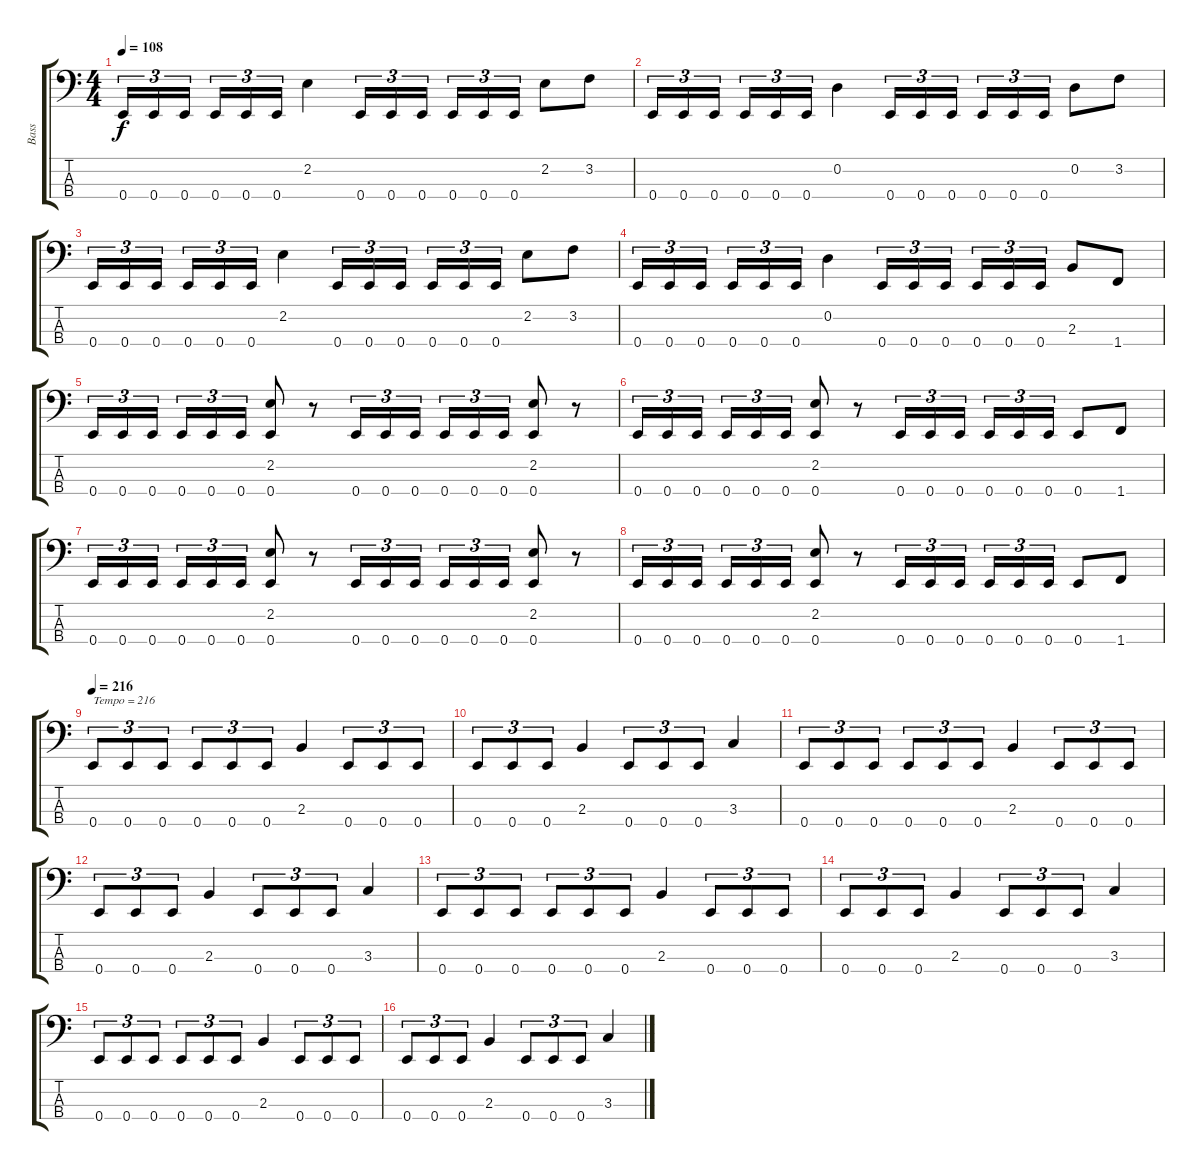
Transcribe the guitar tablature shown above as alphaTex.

\track ("Bass" "Bass") {instrument electricbassfinger}
\staff {score tabs}
\tuning (G2 D2 A1 E1) {hide}
\ts (4 4)
\tempo 108
\clef f4
\ks c
0.4.16{tu (3 2) dy f} 0.4.16{tu (3 2)} 0.4.16{tu (3 2)} 0.4.16{tu (3 2)} 0.4.16{tu (3 2)} 0.4.16{tu (3 2)} 2.2.4 0.4.16{tu (3 2)} 0.4.16{tu (3 2)} 0.4.16{tu (3 2)} 0.4.16{tu (3 2)} 0.4.16{tu (3 2)} 0.4.16{tu (3 2)} 2.2.8 3.2.8 |
0.4.16{tu (3 2)} 0.4.16{tu (3 2)} 0.4.16{tu (3 2)} 0.4.16{tu (3 2)} 0.4.16{tu (3 2)} 0.4.16{tu (3 2)} 0.2.4 0.4.16{tu (3 2)} 0.4.16{tu (3 2)} 0.4.16{tu (3 2)} 0.4.16{tu (3 2)} 0.4.16{tu (3 2)} 0.4.16{tu (3 2)} 0.2.8 3.2.8 |
0.4.16{tu (3 2)} 0.4.16{tu (3 2)} 0.4.16{tu (3 2)} 0.4.16{tu (3 2)} 0.4.16{tu (3 2)} 0.4.16{tu (3 2)} 2.2.4 0.4.16{tu (3 2)} 0.4.16{tu (3 2)} 0.4.16{tu (3 2)} 0.4.16{tu (3 2)} 0.4.16{tu (3 2)} 0.4.16{tu (3 2)} 2.2.8 3.2.8 |
0.4.16{tu (3 2)} 0.4.16{tu (3 2)} 0.4.16{tu (3 2)} 0.4.16{tu (3 2)} 0.4.16{tu (3 2)} 0.4.16{tu (3 2)} 0.2.4 0.4.16{tu (3 2)} 0.4.16{tu (3 2)} 0.4.16{tu (3 2)} 0.4.16{tu (3 2)} 0.4.16{tu (3 2)} 0.4.16{tu (3 2)} 2.3.8 1.4.8 |
0.4.16{tu (3 2)} 0.4.16{tu (3 2)} 0.4.16{tu (3 2)} 0.4.16{tu (3 2)} 0.4.16{tu (3 2)} 0.4.16{tu (3 2)} (2.2 0.4).8 r.8 0.4.16{tu (3 2)} 0.4.16{tu (3 2)} 0.4.16{tu (3 2)} 0.4.16{tu (3 2)} 0.4.16{tu (3 2)} 0.4.16{tu (3 2)} (2.2 0.4).8 r.8 |
0.4.16{tu (3 2)} 0.4.16{tu (3 2)} 0.4.16{tu (3 2)} 0.4.16{tu (3 2)} 0.4.16{tu (3 2)} 0.4.16{tu (3 2)} (2.2 0.4).8 r.8 0.4.16{tu (3 2)} 0.4.16{tu (3 2)} 0.4.16{tu (3 2)} 0.4.16{tu (3 2)} 0.4.16{tu (3 2)} 0.4.16{tu (3 2)} 0.4.8 1.4.8 |
0.4.16{tu (3 2)} 0.4.16{tu (3 2)} 0.4.16{tu (3 2)} 0.4.16{tu (3 2)} 0.4.16{tu (3 2)} 0.4.16{tu (3 2)} (2.2 0.4).8 r.8 0.4.16{tu (3 2)} 0.4.16{tu (3 2)} 0.4.16{tu (3 2)} 0.4.16{tu (3 2)} 0.4.16{tu (3 2)} 0.4.16{tu (3 2)} (2.2 0.4).8 r.8 |
0.4.16{tu (3 2)} 0.4.16{tu (3 2)} 0.4.16{tu (3 2)} 0.4.16{tu (3 2)} 0.4.16{tu (3 2)} 0.4.16{tu (3 2)} (2.2 0.4).8 r.8 0.4.16{tu (3 2)} 0.4.16{tu (3 2)} 0.4.16{tu (3 2)} 0.4.16{tu (3 2)} 0.4.16{tu (3 2)} 0.4.16{tu (3 2)} 0.4.8 1.4.8 |
\tempo 216
0.4.8{tu (3 2) txt "Tempo = 216"} 0.4.8{tu (3 2)} 0.4.8{tu (3 2)} 0.4.8{tu (3 2)} 0.4.8{tu (3 2)} 0.4.8{tu (3 2)} 2.3.4 0.4.8{tu (3 2)} 0.4.8{tu (3 2)} 0.4.8{tu (3 2)} |
0.4.8{tu (3 2)} 0.4.8{tu (3 2)} 0.4.8{tu (3 2)} 2.3.4 0.4.8{tu (3 2)} 0.4.8{tu (3 2)} 0.4.8{tu (3 2)} 3.3.4 |
0.4.8{tu (3 2)} 0.4.8{tu (3 2)} 0.4.8{tu (3 2)} 0.4.8{tu (3 2)} 0.4.8{tu (3 2)} 0.4.8{tu (3 2)} 2.3.4 0.4.8{tu (3 2)} 0.4.8{tu (3 2)} 0.4.8{tu (3 2)} |
0.4.8{tu (3 2)} 0.4.8{tu (3 2)} 0.4.8{tu (3 2)} 2.3.4 0.4.8{tu (3 2)} 0.4.8{tu (3 2)} 0.4.8{tu (3 2)} 3.3.4 |
0.4.8{tu (3 2)} 0.4.8{tu (3 2)} 0.4.8{tu (3 2)} 0.4.8{tu (3 2)} 0.4.8{tu (3 2)} 0.4.8{tu (3 2)} 2.3.4 0.4.8{tu (3 2)} 0.4.8{tu (3 2)} 0.4.8{tu (3 2)} |
0.4.8{tu (3 2)} 0.4.8{tu (3 2)} 0.4.8{tu (3 2)} 2.3.4 0.4.8{tu (3 2)} 0.4.8{tu (3 2)} 0.4.8{tu (3 2)} 3.3.4 |
0.4.8{tu (3 2)} 0.4.8{tu (3 2)} 0.4.8{tu (3 2)} 0.4.8{tu (3 2)} 0.4.8{tu (3 2)} 0.4.8{tu (3 2)} 2.3.4 0.4.8{tu (3 2)} 0.4.8{tu (3 2)} 0.4.8{tu (3 2)} |
0.4.8{tu (3 2)} 0.4.8{tu (3 2)} 0.4.8{tu (3 2)} 2.3.4 0.4.8{tu (3 2)} 0.4.8{tu (3 2)} 0.4.8{tu (3 2)} 3.3.4
